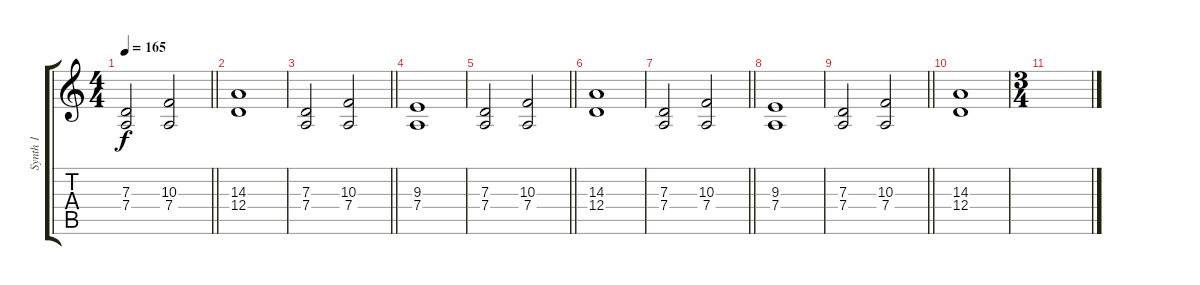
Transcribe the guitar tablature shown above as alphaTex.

\track ("Synth 1" "Synth 1") {instrument stringensemble2}
\staff {score tabs}
\tuning (E4 B3 G3 D3 A2 E2) {hide}
\ts (4 4)
\tempo 165
\clef g2
\barLineRight lightlight
\ks c
(7.3 7.4).2{dy f} (10.3 7.4).2 |
(14.3 12.4).1 |
\barLineRight lightlight
(7.3 7.4).2{volume 10 instrument stringensemble1} (10.3 7.4).2 |
(9.3 7.4).1 |
\barLineRight lightlight
(7.3 7.4).2 (10.3 7.4).2 |
(14.3 12.4).1 |
\barLineRight lightlight
(7.3 7.4).2{volume 10 instrument stringensemble1} (10.3 7.4).2 |
(9.3 7.4).1 |
\barLineRight lightlight
(7.3 7.4).2 (10.3 7.4).2 |
(14.3 12.4).1 |
\ts (3 4)
